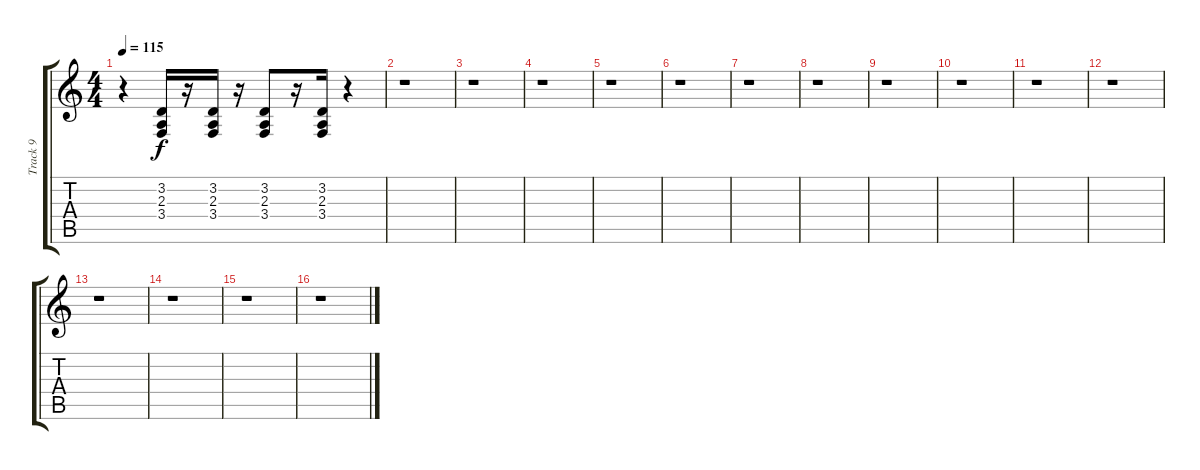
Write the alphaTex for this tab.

\track ("Track 9" "Track 9") {instrument trumpet}
\staff {score tabs}
\tuning (E4 B3 G3 D3 A2 E2) {hide}
\ts (4 4)
\tempo 115
\clef g2
\ks c
r.4{dy f} (3.2 2.3 3.4).16 r.16 (3.2 2.3 3.4).16 r.16 (3.2 2.3 3.4).8 r.16 (3.2 2.3 3.4).16 r.4 |
r.1 |
r.1 |
r.1 |
r.1 |
r.1 |
r.1 |
r.1 |
r.1 |
r.1 |
r.1 |
r.1 |
r.1 |
r.1 |
r.1 |
r.1
